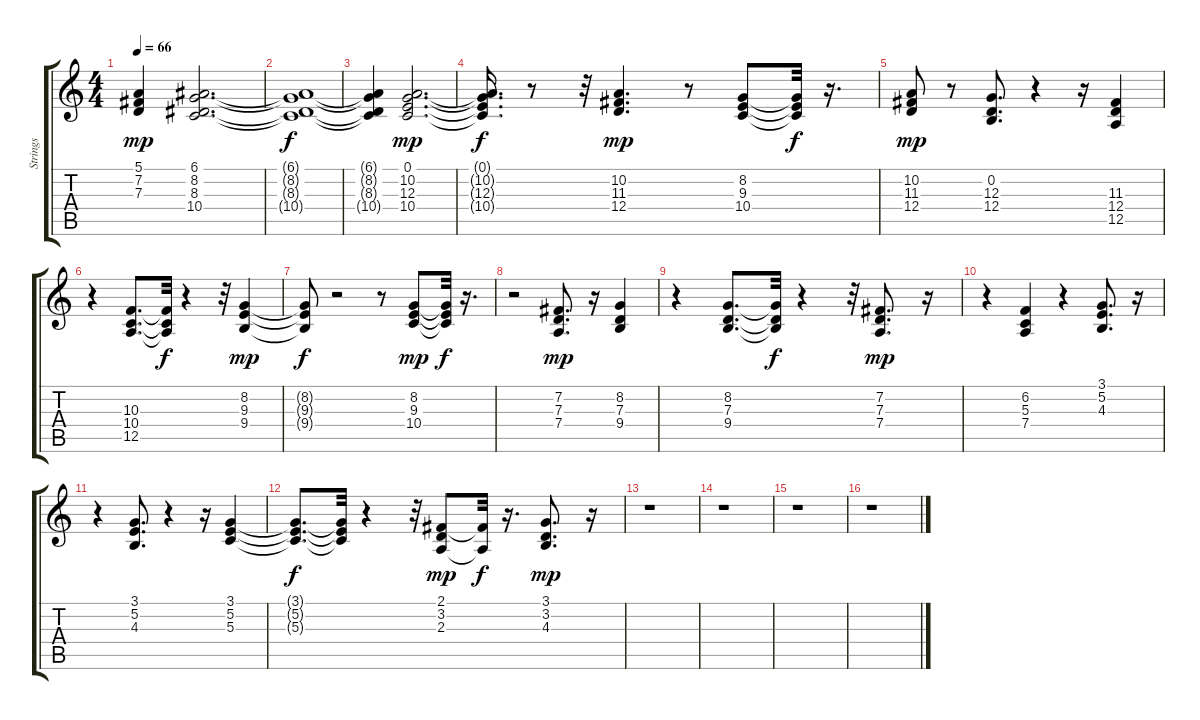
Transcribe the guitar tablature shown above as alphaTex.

\track ("Strings" "Strings") {instrument stringensemble1}
\staff {score tabs}
\tuning (E4 B3 G3 D3 A2 E2) {hide}
\ts (4 4)
\tempo 66
\clef g2
\ks c
(5.1 7.2 7.3).4{dy mp} (6.1 8.2 8.3 10.4).2{d} |
(6.1{t} 8.2{t} 8.3{t} 10.4{t}).1{dy f} |
(6.1{t} 8.2{t} 8.3{t} 10.4{t}).4 (0.1 10.2 12.3 10.4).2{d dy mp} |
(0.1{t} 10.2{t} 12.3{t} 10.4{t}).16{d dy f} r.8 r.32 (10.2 11.3 12.4).4{d dy mp} r.8 (8.2 9.3 10.4).8 (8.2{t} 9.3{t} 10.4{t}).32{dy f} r.16{d} |
(10.2 11.3 12.4).8{dy mp} r.8 (0.2 12.3 12.4).8{d} r.4 r.16 (11.3 12.4 12.5).4 |
r.4 (10.3 10.4 12.5).8{d} (10.3{t} 10.4{t} 12.5{t}).32{dy f} r.4 r.32 (8.2 9.3 9.4).4{dy mp} |
(8.2{t} 9.3{t} 9.4{t}).8{dy f} r.2 r.8 (8.2 9.3 10.4).8{dy mp} (8.2{t} 9.3{t} 10.4{t}).32{dy f} r.16{d} |
r.2 (7.2 7.3 7.4).8{d dy mp} r.16 (8.2 7.3 9.4).4 |
r.4 (8.2 7.3 9.4).8{d} (8.2{t} 7.3{t} 9.4{t}).32{dy f} r.4 r.32 (7.2 7.3 7.4).8{d dy mp} r.16 |
r.4 (6.2 5.3 7.4).4 r.4 (3.1 5.2 4.3).8{d} r.16 |
r.4 (3.1 5.2 4.3).8{d} r.4 r.16 (3.1 5.2 5.3).4 |
(3.1{t} 5.2{t} 5.3{t}).8{d dy f} (3.1{t} 5.2{t} 5.3{t}).32 r.4 r.32 (2.1 3.2 2.3).8{dy mp} (2.1{t} 2.3{t}).32{dy f} r.16{d} (3.1 3.2 4.3).8{d dy mp} r.16 |
r.1 |
r.1 |
r.1 |
r.1
